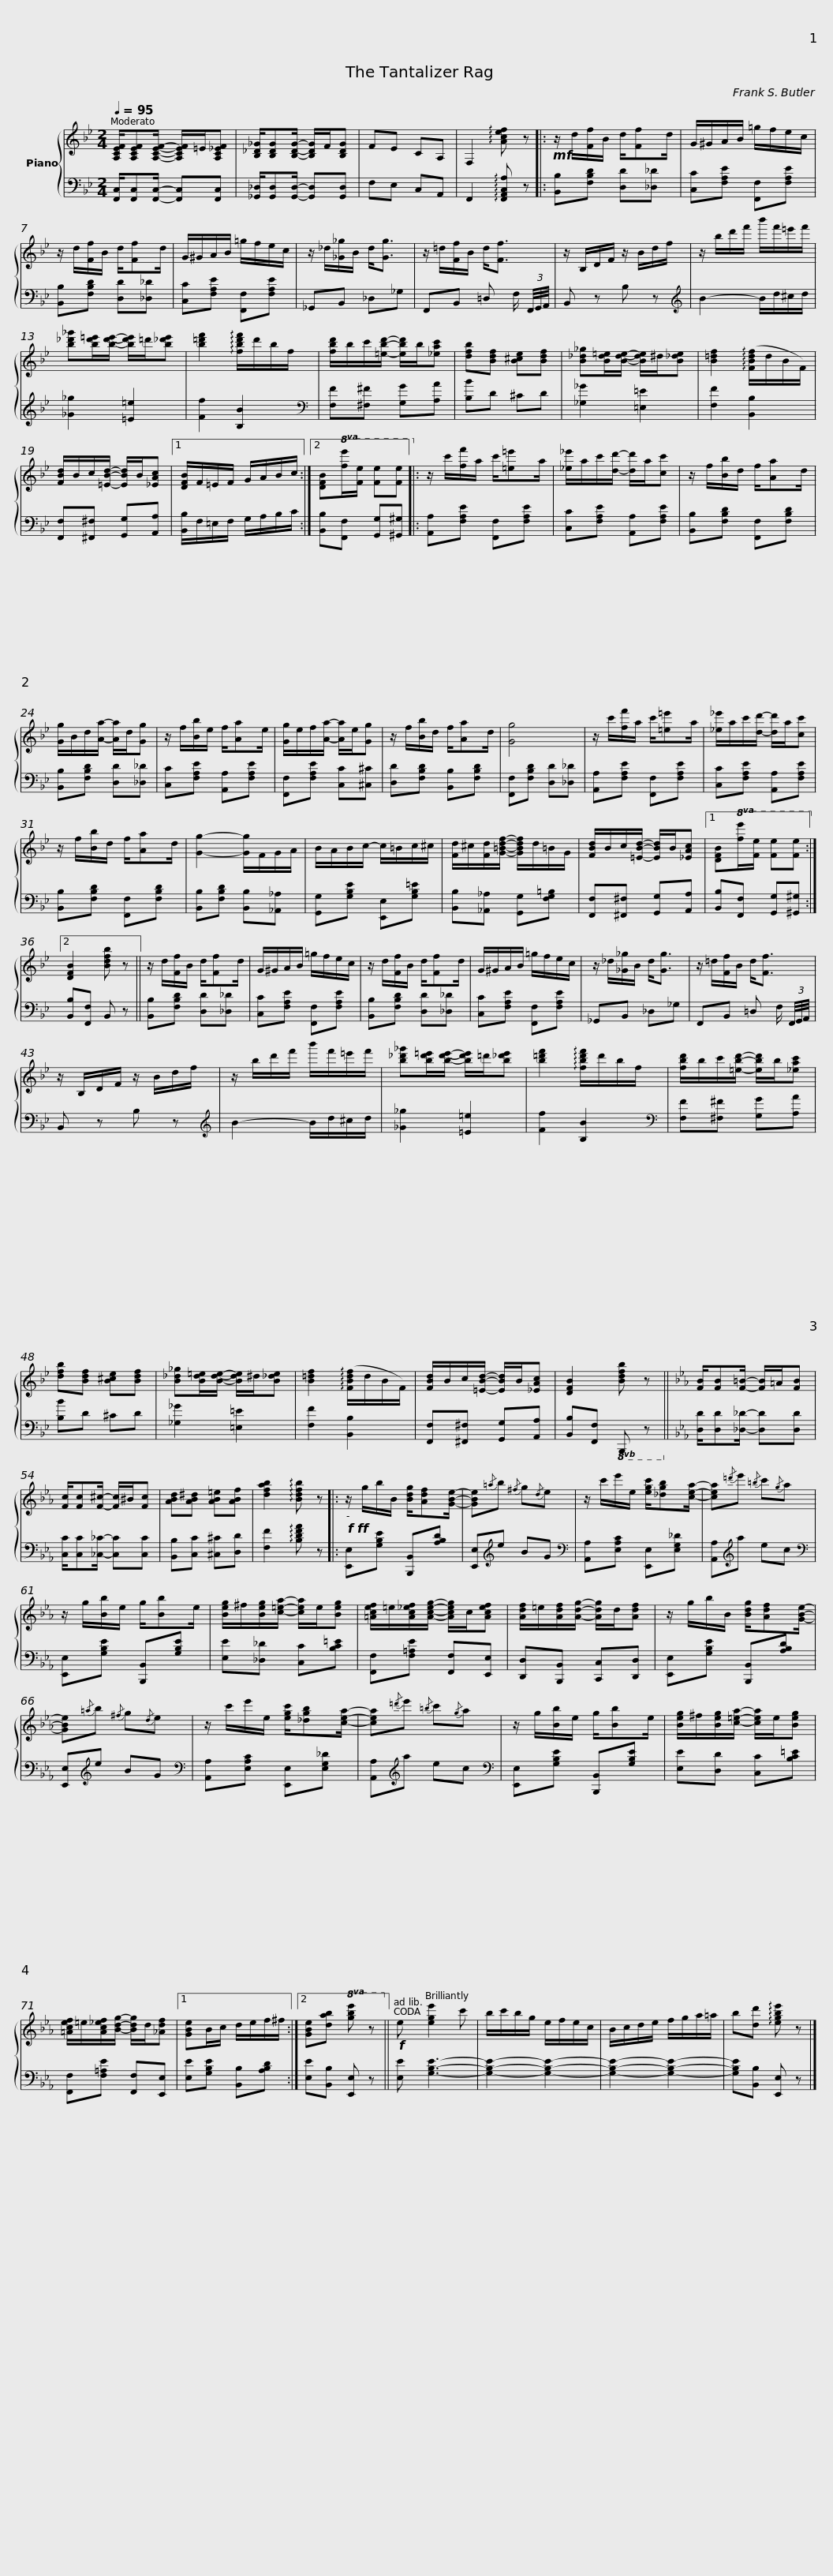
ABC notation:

X:1
%%score { 1 | 2 }
L:1/8
Q:1/4=95
M:2/4
I:linebreak $
K:Bb
V:1 treble
V:2 bass
V:1
 [A,CEF]/[A,CEF][A,CEF]/- [A,CEF]/=E/[A,C_EF] | [B,_D_G]/[B,DG][B,DG]/- [B,DG]/F/[B,DG] | FE CA, | F,2 !arpeggio![Acef] z |:$!mf! z/ d/[Ff]/B/ d/[Ff]d/ | %5
 G/^G/A/B/ =g/f/e/c/ | z/ d/[Ff]/B/ d/[Ff]d/ | G/^G/A/B/ =g/f/e/c/ |$ z/ _d/[_G_g]/B/ d<[Gg] | z/ =d/[Ff]/B/ d<[Ff] | %10
 z/ B,/D/F/ z/ B/d/f/ | z/ b/d'/f'/ b'/f'/=e'/f'/ |$ [b_d'_g'][bd'=e']/[bd'e']/- [bd'e']/=d'/[b_d'e'] | [b=d'f']2 !arpeggio![fbd'f']/d'/b/f/ | [fbd']/b/c'/[=ebd']/- [ebd']/b/[_eac'] | %15
 [dfb][Bdf] [B^ce][Bdf] |$ [B_d_g][Bd=e]/[Bde]/- [Bde]/^d/[B_de] | [B=df]2 (!arpeggio![FBdf]/d/B/F/) | [FBd]/B/c/[=EBd]/- [EBd]/B/[_EAc] |1 [DFB]/F/=E/F/ G/A/B/c/ :|2 %20
 [DFB]!8va(![fe']/[fe']/ [fe'][fe']!8va)! |:$ z/ c'/[ff']/a/ c'/[=e=e']a/ | [_e_e']/a/c'/[dd']/- [dd']/a/[cc'] | z/ f/[Bb]/d/ f/[Aa]d/ | [Gg]/B/d/[Aa]/- [Aa]/d/[Gg] |$ %25
 z/ f/[Bb]/e/ f/[Aa]e/ | [Gg]/e/f/[Aa]/- [Aa]/e/[Gg] | z/ f/[Bb]/d/ f/[Aa]d/ | [Gg]4 |$ z/ c'/[ff']/a/ c'/[=e=e']a/ | %30
 [_e_e']/a/c'/[dd']/- [dd']/a/[cc'] | z/ f/[Bb]/d/ f/[Aa]d/ | [Gg]2- [Gg]/F/G/A/ |$ B/A/B/c/- c/=B/c/^c/ | [Fd]/^c/[Fd]/[G=Bdf]/- [GBdf]/d/=B/G/ | %35
 [FBd]/B/c/[=EBd]/- [EBd]/B/[_EAc] |1 [DFB]!8va(![fe']/[fe']/ [fe'][fe']!8va)! :|2 [DFB]2 [Bdfb] z ||$ z/ d/[Ff]/B/ d/[Ff]d/ | G/^G/A/B/ =g/f/e/c/ | %40
 z/ d/[Ff]/B/ d/[Ff]d/ | G/^G/A/B/ =g/f/e/c/ |$ z/ _d/[_G_g]/B/ d<[Gg] | z/ =d/[Ff]/B/ d<[Ff] | z/ B,/D/F/ z/ B/d/f/ | %45
 z/ b/d'/f'/ b'/f'/=e'/f'/ |$ [b_d'_g'][bd'=e']/[bd'e']/- [bd'e']/=d'/[b_d'e'] | [b=d'f']2 !arpeggio![fbd'f']/d'/b/f/ | [fbd']/b/c'/[=ebd']/- [ebd']/b/[_eac'] | [dfb][Bdf] [B^ce][Bdf] |$ %50
 [B_d_g][Bd=e]/[Bde]/- [Bde]/^d/[B_de] | [B=df]2 (!arpeggio![FBdf]/d/B/F/) | [FBd]/B/c/[=EBd]/- [EBd]/B/[_EAc] | [DFB]2 [Bdfb] z ||$[K:Eb] [FB]/[FB][F=B]/- [FB]/=A/[FB] | %55
 [Fc]/[Fc][F^c]/- [Fc]/^B/[Fc] | [ABd][AB^d] [AB=e][ABf] | [dfab]2 !arpeggio![Bdfb] z |:$!f!!ff! z/ g/b/B/ [Bdg]/[Adf][GBe]/- | [GBe]{/=a}b{/^f} g{/d}e | %60
 z/ c'/e'/e/ [egc']/[_dgb][cea]/- | [cea]{/=d'}e'{/=b} c'{/g}a |$ z/ g/[Bb]/e/ g/[Bb]e/ | [Beg]/^f/[Beg]/[c=ea]/- [cea]/e/[Beg] | [=Acef]/=e/[Ac_ef]/[Aceg]/- [Aceg]/c/[Acef] | %65
 [Adf]/=e/[Adf]/[Adg]/- [Adg]/d/[Adf] |$ z/ g/b/B/ [Bdg]/[Adf][GBe]/- | [GBe]{/=a}b{/^f} g{/d}e | z/ c'/e'/e/ [egc']/[_dgb][cea]/- | [cea]{/=d'}e'{/=b} c'{/g}a |$ %70
 z/ g/[Bb]/e/ g/[Bb]e/ | [Beg]/^f/[Beg]/[c=ea]/- [cea]/e/[Beg] | [=Acef]/=e/[Ac_ef]/[Bdg]/- [Bdg]/d/[_Adf] |1 [GBe]B/c/ d/e/f/^f/ :|2 [GBe][dab]!8va(! [gbe'] z!8va)! ||$ %75
!f! e [ege']2 c' | b/c'/b/g/ e/f/e/c/ | B/c/d/e/ f/g/a/=a/ | b[dd'] !arpeggio![egbe'] z |] %79
V:2
 [F,,C,]/[F,,C,][F,,C,]/- [F,,C,][F,,C,] | [_G,,_D,]/[G,,D,][G,,D,]/- [G,,D,][G,,D,] | F,E, C,A,, | F,,2 !arpeggio![F,,A,,C,A,] z |:$ [B,,B,][F,B,D] [D,D][_D,_D] | %5
 [C,C][F,A,E] [F,,F,][F,A,E] | [B,,B,][F,B,D] [D,D][_D,_D] | [C,C][F,A,E] [F,,F,][F,A,E] |$ _G,,B,, _D,_G, | F,,B,, =D, F,/ (3F,,/4G,,/4A,,/4 | %10
 B,, z B, z |[K:treble] B2- B/d/^c/d/ |$ [_G_g]2 [=E=e]2 | [Ff]2 [B,B]2 |[K:bass] [F,F][^F,^F] [G,G][A,A] | %15
 [B,B]D ^CD |$ [_G,_G]2 [=E,=E]2 | [F,F]2 [B,,B,]2 | [F,,F,][^F,,^F,] [G,,G,][A,,A,] |1 [B,,B,]/F,/=E,/F,/ G,/A,/B,/C/ :|2 %20
 [B,,B,][F,,F,] [G,,G,][^G,,^G,] |:$ [A,,A,][F,A,E] [F,,F,][F,A,E] | [C,C][F,A,E] [A,,A,][F,A,E] | [B,,B,][F,B,D] [F,,F,][F,B,D] | [B,,B,][F,B,D] [D,D][_D,_D] |$ %25
 [C,C][F,A,E] [A,,A,][F,A,E] | [F,,F,][F,A,E] [C,C][^C,^C] | [D,D][F,B,D] [B,,B,][F,B,D] | [F,,F,][F,B,D] [D,D][_D,_D] |$ [A,,A,][F,A,E] [F,,F,][F,A,E] | %30
 [C,C][F,A,E] [A,,A,][F,A,E] | [B,,B,][F,B,D] [F,,F,][F,B,D] | [B,,B,][F,B,D] [B,,B,][_A,,_A,] |$ [G,,G,][G,B,E] [E,,E,][G,B,=E] | [B,,B,][_A,,_A,] [G,,G,][F,G,=B,] | %35
 [F,,F,][^F,,^F,] [G,,G,][A,,A,] |1 [B,,B,][F,,F,] [G,,G,][^G,,^G,] :|2 [B,,B,][F,,F,] B,, z ||$ [B,,B,][F,B,D] [D,D][_D,_D] | [C,C][F,A,E] [F,,F,][F,A,E] | %40
 [B,,B,][F,B,D] [D,D][_D,_D] | [C,C][F,A,E] [F,,F,][F,A,E] |$ _G,,B,, _D,_G, | F,,B,, =D, F,/ (3F,,/4G,,/4A,,/4 | B,, z B, z | %45
[K:treble] B2- B/d/^c/d/ |$ [_G_g]2 [=E=e]2 | [Ff]2 [B,B]2 |[K:bass] [F,F][^F,^F] [G,G][A,A] | [B,B]D ^CD |$ %50
 [_G,_G]2 [=E,=E]2 | [F,F]2 [B,,B,]2 | [F,,F,][^F,,^F,] [G,,G,][A,,A,] | [B,,B,][F,,F,]!8vb(! B,,, z!8vb)! ||$[K:Eb] [D,D]/[D,D][_D,_D]/- [D,D][D,D] | %55
 [C,C]/[C,C][_C,_C]/- [C,C][C,C] | [B,,B,][C,C] [^C,^C][D,D] | [F,F]2 !arpeggio![B,DFA] z |:$ [E,,E,][G,B,E] [B,,,B,,][A,B,D] | [E,,E,][K:treble]e BG | %60
[K:bass] [A,,A,][E,A,C] [E,,E,][E,G,_D] | [A,,A,][K:treble]a ec |$[K:bass] [E,,E,][G,B,E] [B,,,B,,][G,B,E] | [E,E][_D,_D] [C,C][B,C=E] | [F,,F,][F,=A,E] [F,,F,][E,,E,] | %65
 [D,,D,][B,,,B,,] [C,,C,][D,,D,] |$ [E,,E,][G,B,E] [B,,,B,,][A,B,D] | [E,,E,][K:treble]e BG |[K:bass] [A,,A,][E,A,C] [E,,E,][E,G,_D] | [A,,A,][K:treble]a ec |$ %70
[K:bass] [E,,E,][G,B,E] [B,,,B,,][G,B,E] | [E,E][D,D] [C,C][B,C=E] | [F,,F,][F,=A,E] [F,,F,][E,,E,] |1 [E,E][G,B,E] [B,,B,][A,B,D] :|2 [E,E][B,,B,] [E,,E,] z ||$ %75
 [E,E] [G,B,E]3- | [G,B,E]2- [G,B,E]2- | [G,B,E]2- [G,B,E]2- | [G,B,E][B,,B,] [E,,E,] z |] %79
